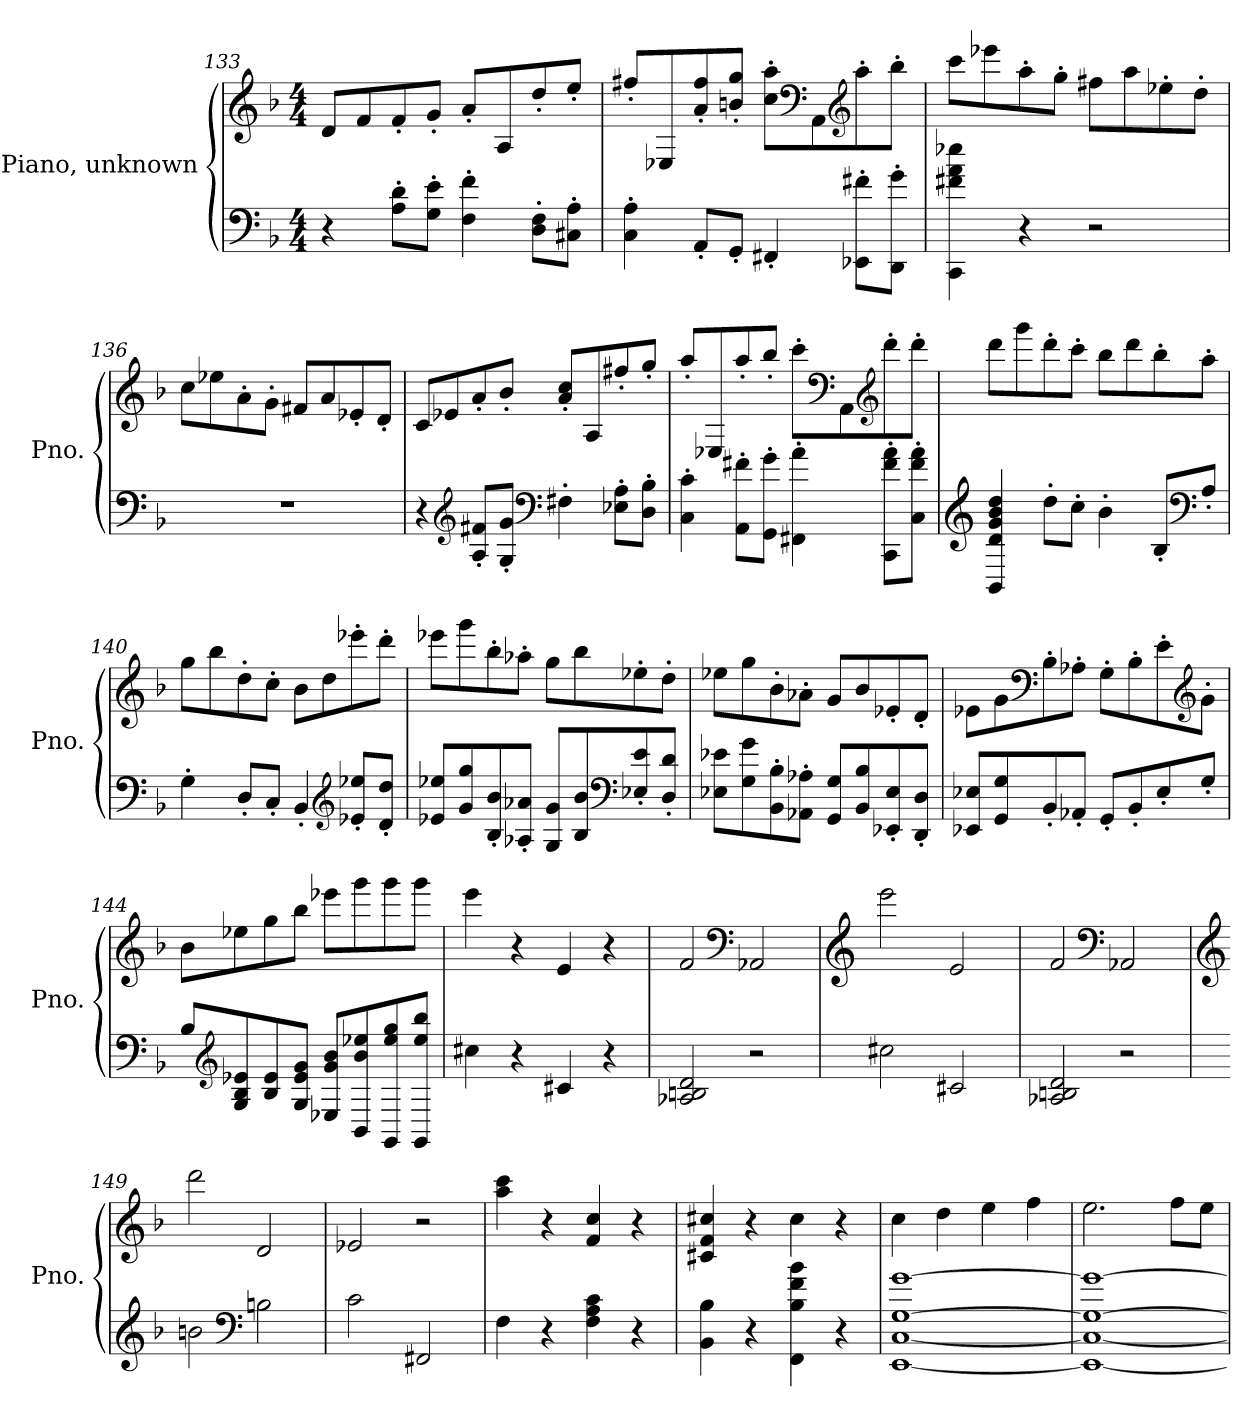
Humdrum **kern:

**kern	**kern
*part1	*part1
*staff2	*staff1
*I"Piano, unknown	*
*I'Pno.	*
*clefF4	*clefG2
*k[b-]	*k[b-]
*M4/4	*M4/4
=133	=133
4r	8d/L
.	8f/
8A\' 8d\'L	8f'/
8G\' 8e\'J	8g'/J
4F\' 4f\'	8a'/L
.	8A/
8D\' 8F\'L	8dd'/
8C#X\' 8A\'J	8ee'/J
=134	=134
4C\' 4A\'	8ff#X'/L
.	8E-X/
8AA'/L	8a/' 8ff#/'
8GG'/J	8bn/' 8gg/'J
4FF#X'/	8cc\' 8aa\'L
*	*clefF4
.	8AA\
*	*clefG2
8EE-X\' 8f#X\'L	8aa'\
8DD\' 8g\'J	8bb-'\J
=135	=135
4CC\ 4f#X\ 4a\ 4ee-X\	8ccc\L
.	8eee-X\
4r	8aa'\
.	8gg'\J
2r	8ff#X\L
.	8aa\
.	8ee-X'\
.	8dd'\J
!!LO:LB:g=z
=136	=136
1r	8cc\L
.	8ee-X\
.	8a'\
.	8g'\J
.	8f#X/L
.	8a/
.	8e-X'/
.	8d'/J
=137	=137
4r	8c/L
.	8e-X/
*clefG2	*
8A/' 8f#X/'L	8a'/
8G/' 8g/'J	8b-'/J
*clefF4	*
4F#X'\	8a/' 8cc/'L
.	8A/
8E-X\' 8A\'L	8ff#X'/
8D\' 8B-\'J	8gg'/J
=138	=138
4C\' 4c\'	8aa'/L
.	8E-X/
8AA\' 8f#X\'L	8aa'/
8GG\' 8g\'J	8bb-'/J
4FF#X\' 4a\'	8ccc'\L
*	*clefF4
.	8AA\
*	*clefG2
8CC\' 8f#\' 8a\'L	8ddd'\
8C\' 8f#\' 8a\'J	8ddd'\J
!!LO:LB:g=z
=139	=139
*clefG2	*
4BB-/ 4d/ 4g/ 4b-/ 4dd/	8ddd\L
.	8ggg\
8dd'\L	8ddd'\
8cc'\J	8ccc'\J
4b-'\	8bb-\L
.	8ddd\
8B-'/L	8bb-'\
*clefF4	*
8A'/J	8aa'\J
=140	=140
4G'\	8gg\L
.	8bb-\
8D'/L	8dd'\
8C'/J	8cc'\J
4BB-'/	8b-\L
.	8dd\
*clefG2	*
8e-X/' 8ee-X/'L	8eee-X'\
8d/' 8dd/'J	8ddd'\J
=141	=141
8e-X/ 8ee-X/L	8eee-X\L
8g/ 8gg/	8ggg\
8B-/' 8b-/'	8bb-'\
8A-X/' 8a-X/'J	8aa-X'\J
8G/ 8g/L	8gg\L
8B-/ 8b-/	8bb-\
*clefF4	*
8E-X/' 8e-/'	8ee-X'\
8D/' 8d/'J	8dd'\J
!!LO:LB:g=z
=142	=142
8E-X\ 8e-X\L	8ee-X\L
8G\ 8g\	8gg\
8BB-\' 8B-\'	8b-'\
8AA-X\' 8A-X\'J	8a-X'\J
8GG/ 8G/L	8g/L
8BB-/ 8B-/	8b-/
8EE-X/' 8E-/'	8e-X'/
8DD/' 8D/'J	8d'/J
=143	=143
8EE-X/ 8E-X/L	8e-X\L
8GG/ 8G/	8g\
*	*clefF4
8BB-'/	8B-'\
8AA-X'/J	8A-X'\J
8GG'/L	8G'\L
8BB-'/	8B-'\
8E-'/	8e-'\
*	*clefG2
8G'/J	8g'\J
=144	=144
8B-/L	8b-\L
*clefG2	*
8G/ 8B-/ 8e-X/	8ee-X\
8B-/ 8e-/	8gg\
8G/ 8e-/ 8g/J	8bb-\J
8E-X/ 8g/ 8b-/L	8eee-X\L
8BB-/ 8b-/ 8ee-X/	8ggg\
8GG/ 8ee-/ 8gg/	8ggg\
8GG/ 8ee-/ 8bb-/J	8ggg\J
=145	=145
4cc#X\	4eee\
4r	4r
4c#X/	4e/
4r	4r
!!LO:LB:g=z
=146	=146
2A-X/ 2Bn/ 2d/	2f/
*	*clefF4
2r	2AA-X/
=147	=147
*	*clefG2
2cc#X\	2eee\
2c#X/	2e/
=148	=148
2A-X/ 2Bn/ 2d/	2f/
*	*clefF4
2r	2AA-X/
=149	=149
*	*clefG2
2bn\	2ddd\
*clefF4	*
2Bn\	2d/
=150	=150
2c\	2e-X/
2FF#X/	2r
=151	=151
4F\	4aa\ 4ccc\
4r	4r
4F\ 4A\ 4c\	4f/ 4cc/
4r	4r
=152	=152
4BB-\ 4B-\	4c#X/ 4f/ 4cc#X/
4r	4r
4FF\ 4B-\ 4f\ 4b-\	4cc#\
4r	4r
=153	=153
[1EE [1C [1G [1g	4cc\
.	4dd\
.	4ee\
.	4ff\
!!LO:LB:g=z
=154	=154
1EE_ 1C_ 1G_ 1g_	2.ee\
.	8ff\L
.	8ee\J
=	=
*-	*-
